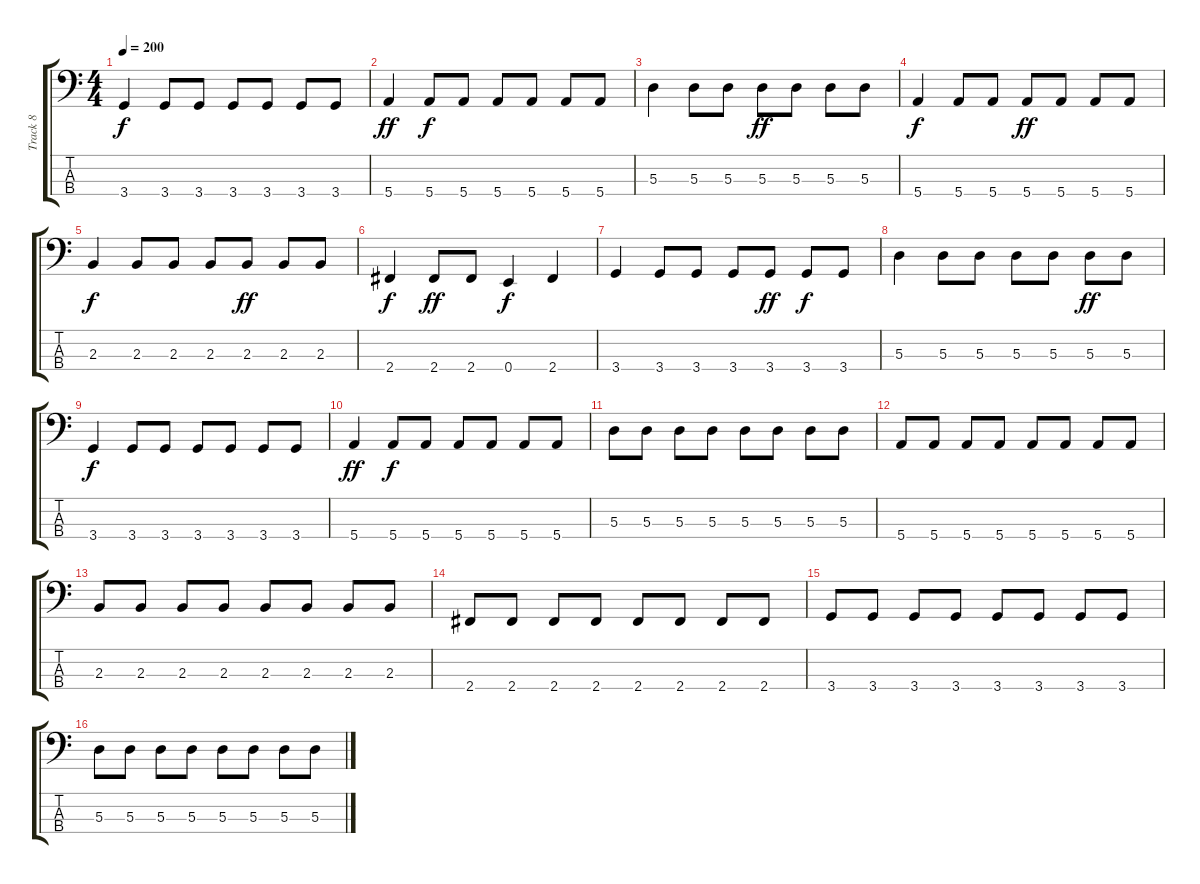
\track ("Track 8" "Track 8") {instrument electricbassfinger}
\staff {score tabs}
\tuning (G2 D2 A1 E1) {hide}
\ts (4 4)
\tempo 200
\clef f4
\ks c
3.4.4{dy f} 3.4.8 3.4.8 3.4.8 3.4.8 3.4.8 3.4.8 |
5.4.4{dy ff} 5.4.8{dy f} 5.4.8 5.4.8 5.4.8 5.4.8 5.4.8 |
5.3.4 5.3.8 5.3.8 5.3.8{dy ff} 5.3.8 5.3.8 5.3.8 |
5.4.4{dy f} 5.4.8 5.4.8 5.4.8{dy ff} 5.4.8 5.4.8 5.4.8 |
2.3.4{dy f} 2.3.8 2.3.8 2.3.8 2.3.8{dy ff} 2.3.8 2.3.8 |
2.4.4{dy f} 2.4.8{dy ff} 2.4.8 0.4.4{dy f} 2.4.4 |
3.4.4 3.4.8 3.4.8 3.4.8 3.4.8{dy ff} 3.4.8{dy f} 3.4.8 |
5.3.4 5.3.8 5.3.8 5.3.8 5.3.8 5.3.8{dy ff} 5.3.8 |
3.4.4{dy f} 3.4.8 3.4.8 3.4.8 3.4.8 3.4.8 3.4.8 |
5.4.4{dy ff} 5.4.8{dy f} 5.4.8 5.4.8 5.4.8 5.4.8 5.4.8 |
5.3.8 5.3.8 5.3.8 5.3.8 5.3.8 5.3.8 5.3.8 5.3.8 |
5.4.8 5.4.8 5.4.8 5.4.8 5.4.8 5.4.8 5.4.8 5.4.8 |
2.3.8 2.3.8 2.3.8 2.3.8 2.3.8 2.3.8 2.3.8 2.3.8 |
2.4.8 2.4.8 2.4.8 2.4.8 2.4.8 2.4.8 2.4.8 2.4.8 |
3.4.8 3.4.8 3.4.8 3.4.8 3.4.8 3.4.8 3.4.8 3.4.8 |
5.3.8 5.3.8 5.3.8 5.3.8 5.3.8 5.3.8 5.3.8 5.3.8
